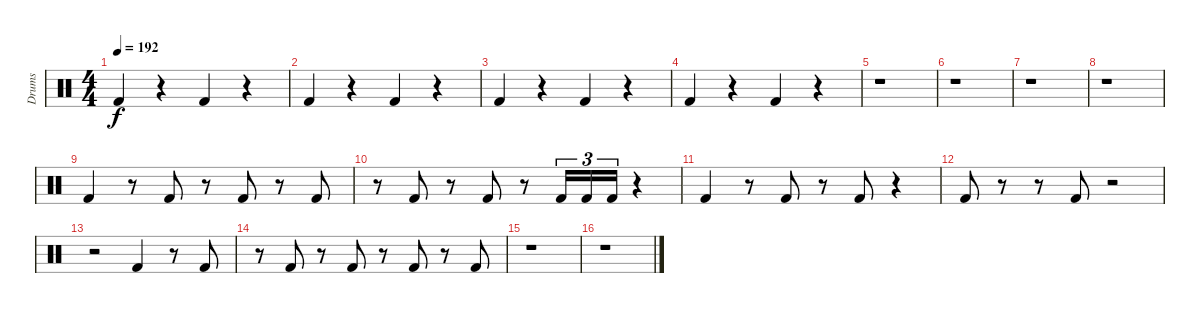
\track ("Drums" "Drums") {instrument percussion}
\staff {score}
\articulation defaults
\ts (4 4)
\tempo 192
\clef neutral
\ks c "Kick (hit) 2".4{dy f}
r.4 "Kick (hit) 2".4 r.4 |
"Kick (hit) 2".4 r.4 "Kick (hit) 2".4 r.4 |
"Kick (hit) 2".4 r.4 "Kick (hit) 2".4 r.4 |
"Kick (hit) 2".4 r.4 "Kick (hit) 2".4 r.4 |
r.1 |
r.1 |
r.1 |
r.1 |
"Kick (hit) 2".4 r.8 "Kick (hit) 2".8 r.8 "Kick (hit) 2".8 r.8 "Kick (hit) 2".8 |
r.8 "Kick (hit) 2".8 r.8 "Kick (hit) 2".8 r.8 "Kick (hit) 2".16{tu (3 2)} "Kick (hit) 2".16{tu (3 2)} "Kick (hit) 2".16{tu (3 2)} r.4 |
"Kick (hit) 2".4 r.8 "Kick (hit) 2".8 r.8 "Kick (hit) 2".8 r.4 |
"Kick (hit) 2".8 r.8 r.8 "Kick (hit) 2".8 r.2 |
r.2 "Kick (hit) 2".4 r.8 "Kick (hit) 2".8 |
r.8 "Kick (hit) 2".8 r.8 "Kick (hit) 2".8 r.8 "Kick (hit) 2".8 r.8 "Kick (hit) 2".8 |
r.1 |
r.1
